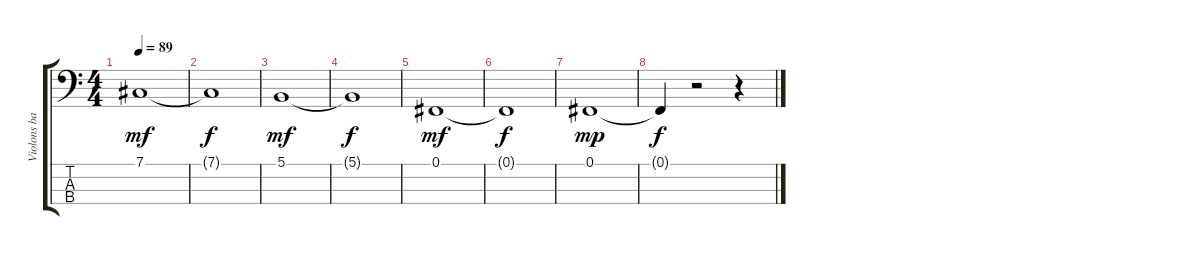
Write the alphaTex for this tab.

\track ("Violons bas" "Violons ba") {instrument stringensemble2}
\staff {score tabs}
\tuning (Gb2 Db2 Ab1 Eb1) {hide}
\ts (4 4)
\tempo 89
\clef f4
\ks c
7.1.1{dy mf} |
7.1{t}.1{dy f} |
5.1.1{dy mf} |
5.1{t}.1{dy f} |
0.1.1{dy mf} |
0.1{t}.1{dy f} |
0.1.1{dy mp} |
0.1{t}.4{dy f} r.2 r.4
